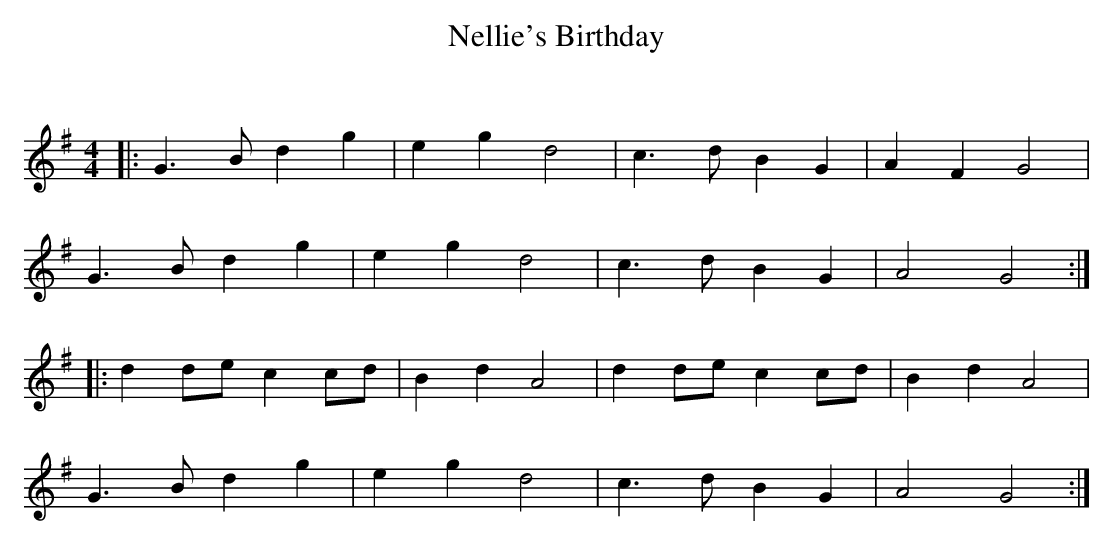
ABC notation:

X:1
T: Nellie's Birthday
C:
Q: 232
K:G
M:4/4
L:1/8
|:G3B d2 g2|e2 g2 d4|c3d B2 G2|A2 F2 G4|
G3B d2 g2|e2 g2 d4|c3d B2 G2|A4 G4:|
|:d2 de c2 cd|B2 d2 A4|d2 de c2 cd|B2 d2 A4|
G3B d2 g2|e2 g2 d4|c3d B2 G2|A4 G4:|
